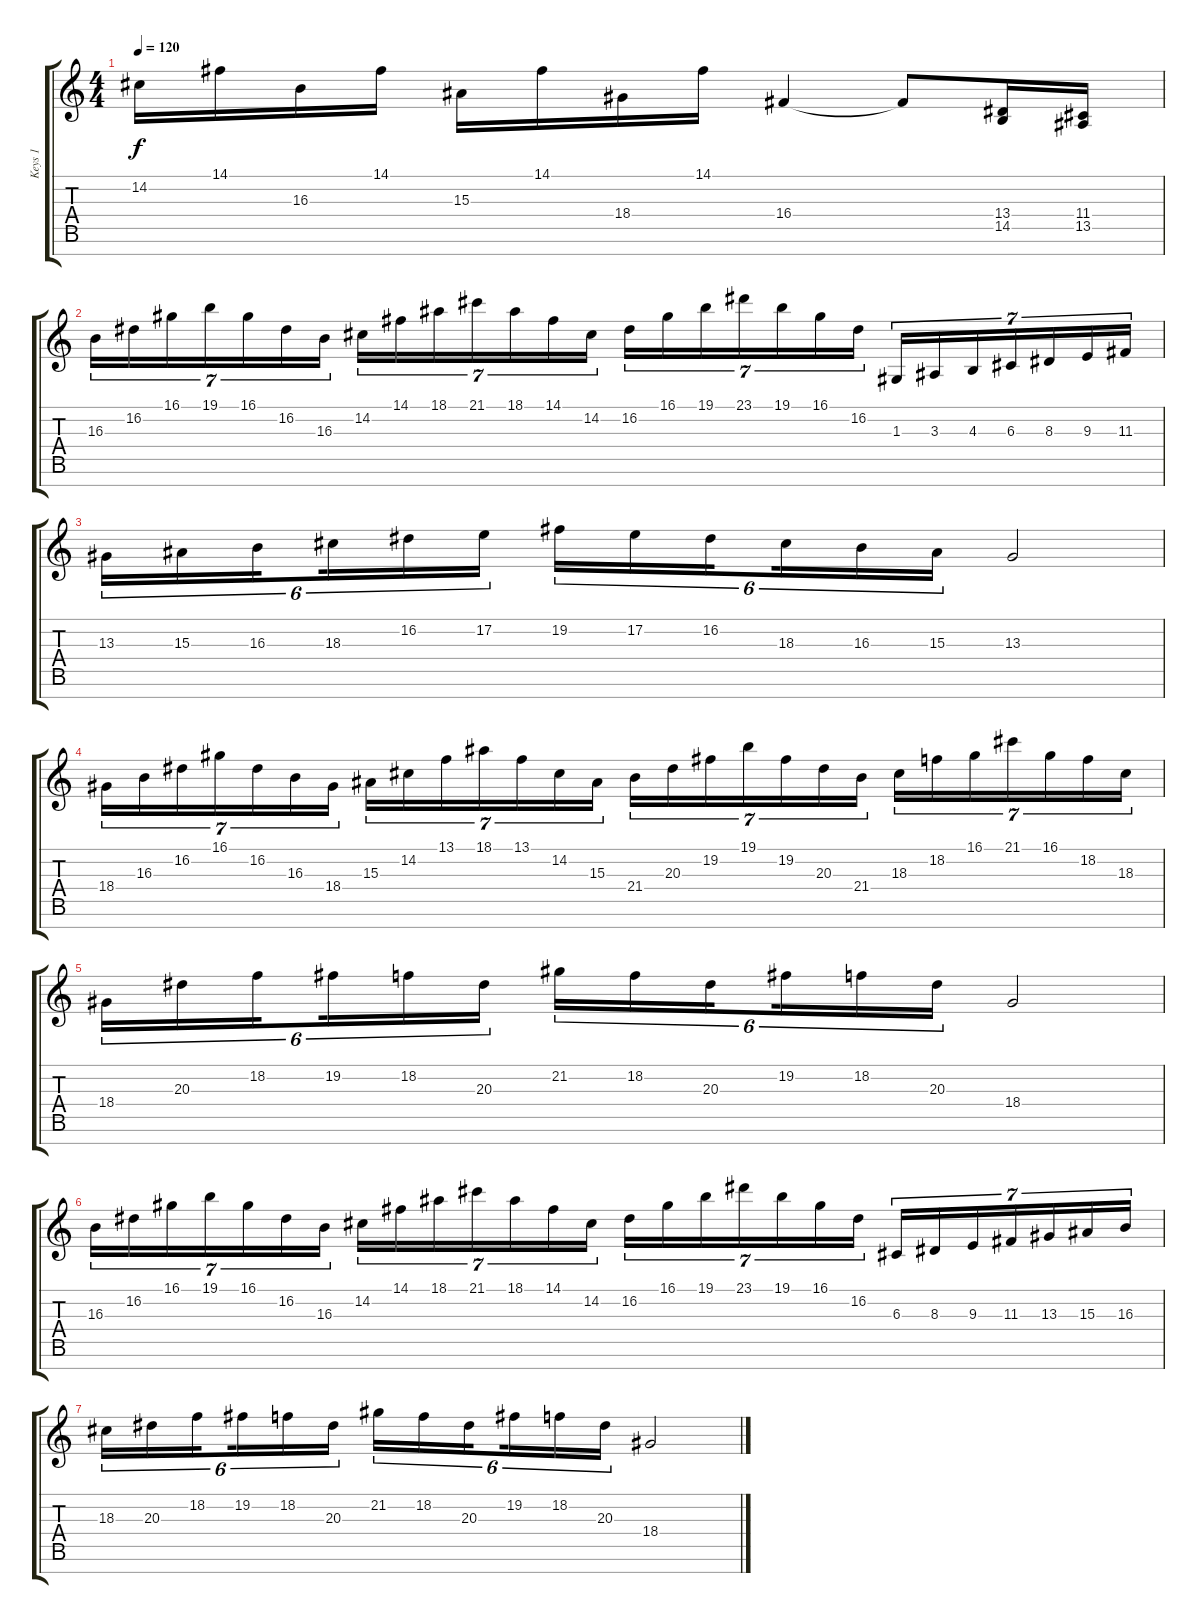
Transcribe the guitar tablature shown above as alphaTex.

\track ("Keys 1" "Keys 1") {instrument lead1square}
\staff {score tabs}
\tuning (E4 B3 G3 D3 A2 E2 B1) {hide}
\ts (4 4)
\tempo 120
\clef g2
\ks c
14.2.16{dy f} 14.1.16 16.3.16 14.1.16 15.3.16 14.1.16 18.4.16 14.1.16 16.4.4 16.4{t}.8 (13.4 14.5).16 (11.4 13.5).16 |
16.3.16{tu (7 4)} 16.2.16{tu (7 4)} 16.1.16{tu (7 4)} 19.1.16{tu (7 4)} 16.1.16{tu (7 4)} 16.2.16{tu (7 4)} 16.3.16{tu (7 4)} 14.2.16{tu (7 4)} 14.1.16{tu (7 4)} 18.1.16{tu (7 4)} 21.1.16{tu (7 4)} 18.1.16{tu (7 4)} 14.1.16{tu (7 4)} 14.2.16{tu (7 4)} 16.2.16{tu (7 4)} 16.1.16{tu (7 4)} 19.1.16{tu (7 4)} 23.1.16{tu (7 4)} 19.1.16{tu (7 4)} 16.1.16{tu (7 4)} 16.2.16{tu (7 4)} 1.3.16{tu (7 4)} 3.3.16{tu (7 4)} 4.3.16{tu (7 4)} 6.3.16{tu (7 4)} 8.3.16{tu (7 4)} 9.3.16{tu (7 4)} 11.3.16{tu (7 4)} |
13.3.16{tu (6 4)} 15.3.16{tu (6 4)} 16.3.16{tu (6 4) beam splitsecondary} 18.3.16{tu (6 4)} 16.2.16{tu (6 4)} 17.2.16{tu (6 4)} 19.2.16{tu (6 4)} 17.2.16{tu (6 4)} 16.2.16{tu (6 4) beam splitsecondary} 18.3.16{tu (6 4)} 16.3.16{tu (6 4)} 15.3.16{tu (6 4)} 13.3.2 |
18.4.16{tu (7 4)} 16.3.16{tu (7 4)} 16.2.16{tu (7 4)} 16.1.16{tu (7 4)} 16.2.16{tu (7 4)} 16.3.16{tu (7 4)} 18.4.16{tu (7 4)} 15.3.16{tu (7 4)} 14.2.16{tu (7 4)} 13.1.16{tu (7 4)} 18.1.16{tu (7 4)} 13.1.16{tu (7 4)} 14.2.16{tu (7 4)} 15.3.16{tu (7 4)} 21.4.16{tu (7 4)} 20.3.16{tu (7 4)} 19.2.16{tu (7 4)} 19.1.16{tu (7 4)} 19.2.16{tu (7 4)} 20.3.16{tu (7 4)} 21.4.16{tu (7 4)} 18.3.16{tu (7 4)} 18.2.16{tu (7 4)} 16.1.16{tu (7 4)} 21.1.16{tu (7 4)} 16.1.16{tu (7 4)} 18.2.16{tu (7 4)} 18.3.16{tu (7 4)} |
18.4.16{tu (6 4)} 20.3.16{tu (6 4)} 18.2.16{tu (6 4) beam splitsecondary} 19.2.16{tu (6 4)} 18.2.16{tu (6 4)} 20.3.16{tu (6 4)} 21.2.16{tu (6 4)} 18.2.16{tu (6 4)} 20.3.16{tu (6 4) beam splitsecondary} 19.2.16{tu (6 4)} 18.2.16{tu (6 4)} 20.3.16{tu (6 4)} 18.4.2 |
16.3.16{tu (7 4)} 16.2.16{tu (7 4)} 16.1.16{tu (7 4)} 19.1.16{tu (7 4)} 16.1.16{tu (7 4)} 16.2.16{tu (7 4)} 16.3.16{tu (7 4)} 14.2.16{tu (7 4)} 14.1.16{tu (7 4)} 18.1.16{tu (7 4)} 21.1.16{tu (7 4)} 18.1.16{tu (7 4)} 14.1.16{tu (7 4)} 14.2.16{tu (7 4)} 16.2.16{tu (7 4)} 16.1.16{tu (7 4)} 19.1.16{tu (7 4)} 23.1.16{tu (7 4)} 19.1.16{tu (7 4)} 16.1.16{tu (7 4)} 16.2.16{tu (7 4)} 6.3.16{tu (7 4)} 8.3.16{tu (7 4)} 9.3.16{tu (7 4)} 11.3.16{tu (7 4)} 13.3.16{tu (7 4)} 15.3.16{tu (7 4)} 16.3.16{tu (7 4)} |
18.3.16{tu (6 4)} 20.3.16{tu (6 4)} 18.2.16{tu (6 4) beam splitsecondary} 19.2.16{tu (6 4)} 18.2.16{tu (6 4)} 20.3.16{tu (6 4)} 21.2.16{tu (6 4)} 18.2.16{tu (6 4)} 20.3.16{tu (6 4) beam splitsecondary} 19.2.16{tu (6 4)} 18.2.16{tu (6 4)} 20.3.16{tu (6 4)} 18.4.2
